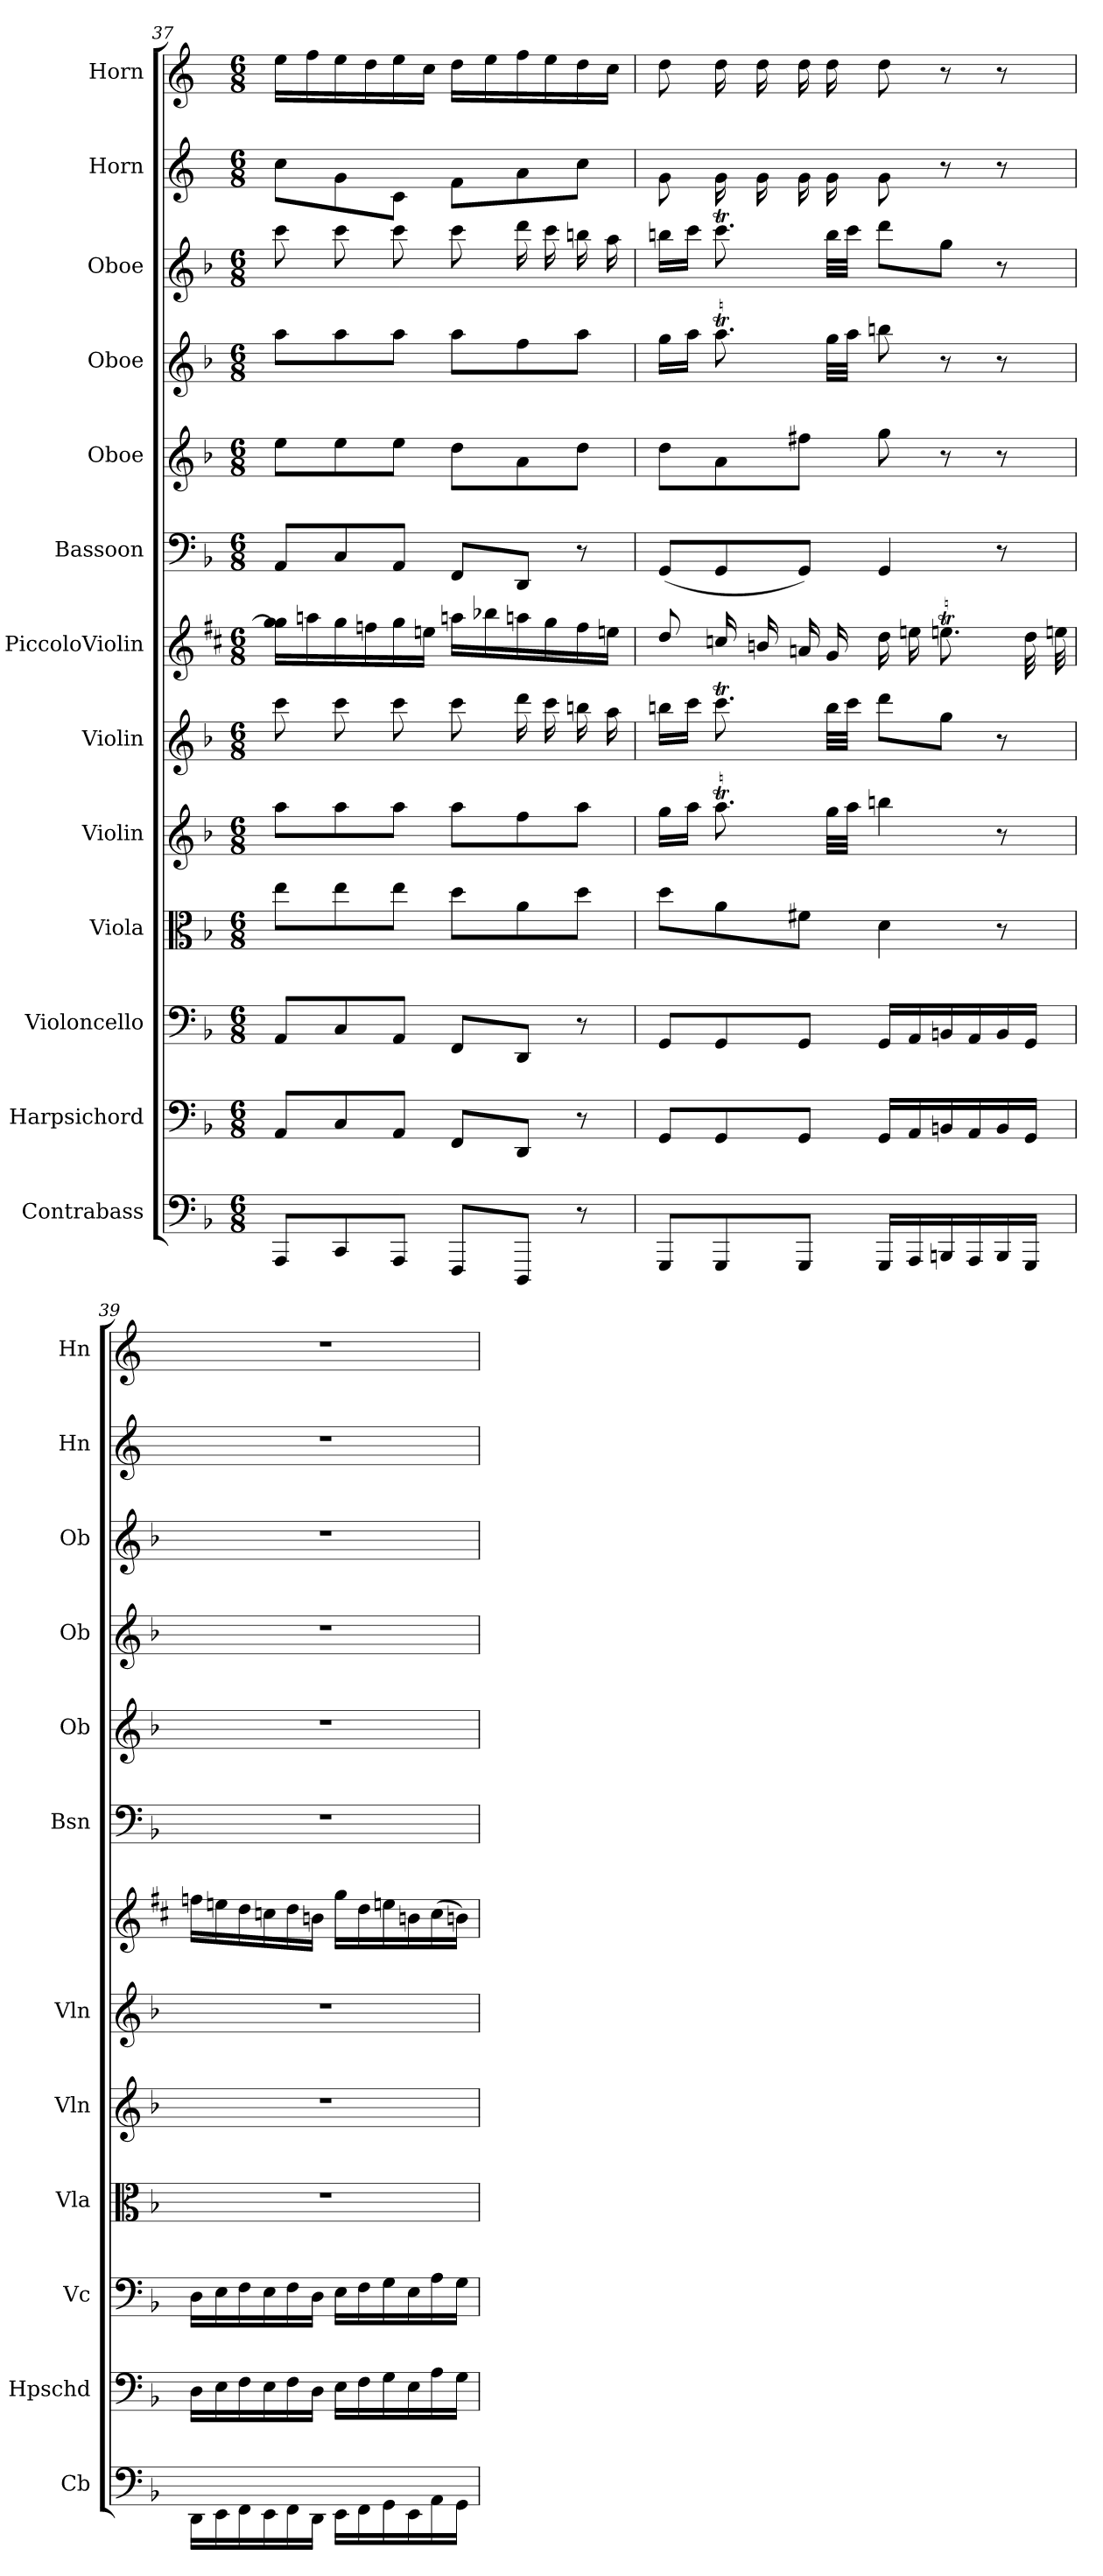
**kern	**kern	**kern	**kern	**kern	**kern	**kern	**kern	**kern	**kern	**kern	**kern	**kern
*part13	*part12	*part11	*part10	*part9	*part8	*part7	*part6	*part5	*part4	*part3	*part2	*part1
*staff13	*staff12	*staff11	*staff10	*staff9	*staff8	*staff7	*staff6	*staff5	*staff4	*staff3	*staff2	*staff1
*I"Contrabass	*I"Harpsichord	*I"Violoncello	*I"Viola	*I"Violin	*I"Violin	*I"PiccoloViolin	*I"Bassoon	*I"Oboe	*I"Oboe	*I"Oboe	*I"Horn	*I"Horn
*I'Cb	*I'Hpschd	*I'Vc	*I'Vla	*I'Vln	*I'Vln	*	*I'Bsn	*I'Ob	*I'Ob	*I'Ob	*I'Hn	*I'Hn
*clefF4	*clefF4	*clefF4	*clefC3	*clefG2	*clefG2	*clefG2	*clefF4	*clefG2	*clefG2	*clefG2	*clefG2	*clefG2
*k[b-]	*k[b-]	*k[b-]	*k[b-]	*k[b-]	*k[b-]	*k[f#c#]	*k[b-]	*k[b-]	*k[b-]	*k[b-]	*k[]	*k[]
*M6/8	*M6/8	*M6/8	*M6/8	*M6/8	*M6/8	*M6/8	*M6/8	*M6/8	*M6/8	*M6/8	*M6/8	*M6/8
=37	=37	=37	=37	=37	=37	=37	=37	=37	=37	=37	=37	=37
8AAA/L	8AA/L	8AA/L	8ee\L	8aa\L	8ccc\	16gg/ 16gg]/LL	8AA/L	8ee\L	8aa\L	8ccc\	8cc\L	16ee\LL
.	.	.	.	.	.	16aan\	.	.	.	.	.	16ff\
8CC/	8C/	8C/	8ee\	8aa\	8ccc\	16gg\	8C/	8ee\	8aa\	8ccc\	8g\	16ee\
.	.	.	.	.	.	16ffn\	.	.	.	.	.	16dd\
8AAA/J	8AA/J	8AA/J	8ee\J	8aa\J	8ccc\	16gg\	8AA/J	8ee\J	8aa\J	8ccc\	8c\J	16ee\
.	.	.	.	.	.	16een\JJ	.	.	.	.	.	16cc\JJ
8FFF/L	8FF/L	8FF/L	8dd\L	8aa\L	8ccc\	16aan\LL	8FF/L	8dd\L	8aa\L	8ccc\	8f\L	16dd\LL
.	.	.	.	.	.	16bb-X\	.	.	.	.	.	16ee\
8DDD/J	8DD/J	8DD/J	8a\	8ff\	16ddd\	16aan\	8DD/J	8a\	8ff\	16ddd\	8a\	16ff\
.	.	.	.	.	16ccc\	16gg\	.	.	.	16ccc\	.	16ee\
8r	8r	8r	8dd\J	8aa\J	16bbn\	16ff\	8r	8dd\J	8aa\J	16bbn\	8cc\J	16dd\
.	.	.	.	.	16aa\	16een\JJ	.	.	.	16aa\	.	16cc\JJ
=38	=38	=38	=38	=38	=38	=38	=38	=38	=38	=38	=38	=38
8GGG/L	8GG/L	8GG/L	8dd\L	16gg\LL	16bbn\LL	8dd/	(8GG/L	8dd\L	16gg\LL	16bbn\LL	8g\	8dd\
.	.	.	.	16aa\JJ	16ccc\JJ	.	.	.	16aa\JJ	16ccc\JJ	.	.
8GGG/	8GG/	8GG/	8a\	8.aaT\	8.cccT\	16ccn/	8GG/	8a\	8.aaT\	8.cccT\	16g\	16dd\
.	.	.	.	.	.	16bn/	.	.	.	.	16g\	16dd\
8GGG/J	8GG/J	8GG/J	8f#X\J	.	.	16an/	8GG/J)	8ff#X\J	.	.	16g\	16dd\
.	.	.	.	32gg\LLL	32bb\LLL	16g/	.	.	32gg\LLL	32bb\LLL	16g\	16dd\
.	.	.	.	32aa\JJJ	32ccc\JJJ	.	.	.	32aa\JJJ	32ccc\JJJ	.	.
16GGG/LL	16GG/LL	16GG/LL	4d\	4bbn\	8ddd\L	16dd\	4GG/	8gg\	8bbn\	8ddd\L	8g\	8dd\
16AAA/	16AA/	16AA/	.	.	.	16een\	.	.	.	.	.	.
16BBBn/	16BBn/	16BBn/	.	.	8gg\J	8.eent\	.	8r	8r	8gg\J	8r	8r
16AAA/	16AA/	16AA/	.	.	.	.	.	.	.	.	.	.
16BBB/	16BB/	16BB/	8r	8r	8r	.	8r	8r	8r	8r	8r	8r
16GGG/JJ	16GG/JJ	16GG/JJ	.	.	.	32dd\	.	.	.	.	.	.
.	.	.	.	.	.	32een\	.	.	.	.	.	.
=39	=39	=39	=39	=39	=39	=39	=39	=39	=39	=39	=39	=39
16DD\LL	16D\LL	16D\LL	2.r	2.r	2.r	16ffn\LL	2.r	2.r	2.r	2.r	2.r	2.r
16EE\	16E\	16E\	.	.	.	16een\	.	.	.	.	.	.
16FF\	16F\	16F\	.	.	.	16dd\	.	.	.	.	.	.
16EE\	16E\	16E\	.	.	.	16ccn\	.	.	.	.	.	.
16FF\	16F\	16F\	.	.	.	16dd\	.	.	.	.	.	.
16DD\JJ	16D\JJ	16D\JJ	.	.	.	16bn\JJ	.	.	.	.	.	.
16EE\LL	16E\LL	16E\LL	.	.	.	16gg\LL	.	.	.	.	.	.
16FF\	16F\	16F\	.	.	.	16dd\	.	.	.	.	.	.
16GG\	16G\	16G\	.	.	.	16een\	.	.	.	.	.	.
16EE\	16E\	16E\	.	.	.	16bn\	.	.	.	.	.	.
16AA\	16A\	16A\	.	.	.	(16cc\	.	.	.	.	.	.
16GG\JJ	16G\JJ	16G\JJ	.	.	.	16bn\JJ)	.	.	.	.	.	.
=	=	=	=	=	=	=	=	=	=	=	=	=
*-	*-	*-	*-	*-	*-	*-	*-	*-	*-	*-	*-	*-
